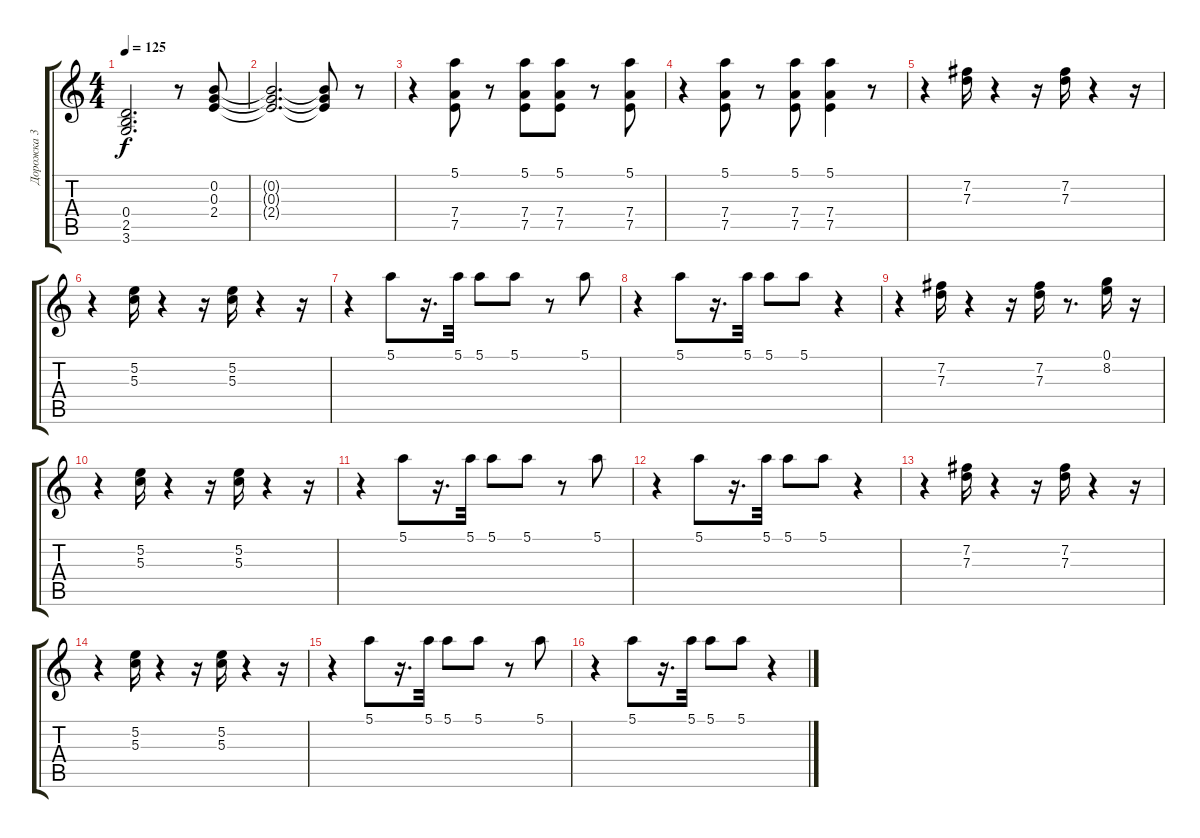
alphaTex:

\track ("Дорожка 3" "Дорожка 3") {instrument distortionguitar}
\staff {score tabs}
\tuning (E4 B3 G3 D3 A2 E2) {hide}
\ts (4 4)
\tempo 125
\clef g2
\ks c
(0.4 2.5 3.6).2{d dy f} r.8 (0.2 0.3 2.4).8 |
(0.2{t} 0.3{t} 2.4{t}).2{d} (0.2{t} 0.3{t} 2.4{t}).8 r.8 |
r.4 (5.1 7.4 7.5).8 r.8 (5.1 7.4 7.5).8 (5.1 7.4 7.5).8 r.8 (5.1 7.4 7.5).8 |
r.4 (5.1 7.4 7.5).8 r.8 (5.1 7.4 7.5).8 (5.1 7.4 7.5).4 r.8 |
r.4 (7.2 7.3).16 r.4 r.16 (7.2 7.3).16 r.4 r.16 |
r.4 (5.2 5.3).16 r.4 r.16 (5.2 5.3).16 r.4 r.16 |
r.4 5.1.8 r.16{d} 5.1.32 5.1.8 5.1.8 r.8 5.1.8 |
r.4 5.1.8 r.16{d} 5.1.32 5.1.8 5.1.8 r.4 |
r.4 (7.2 7.3).16 r.4 r.16 (7.2 7.3).16 r.8{d} (0.1 8.2).16 r.16 |
r.4 (5.2 5.3).16 r.4 r.16 (5.2 5.3).16 r.4 r.16 |
r.4 5.1.8 r.16{d} 5.1.32 5.1.8 5.1.8 r.8 5.1.8 |
r.4 5.1.8 r.16{d} 5.1.32 5.1.8 5.1.8 r.4 |
r.4 (7.2 7.3).16 r.4 r.16 (7.2 7.3).16 r.4 r.16 |
r.4 (5.2 5.3).16 r.4 r.16 (5.2 5.3).16 r.4 r.16 |
r.4 5.1.8 r.16{d} 5.1.32 5.1.8 5.1.8 r.8 5.1.8 |
r.4 5.1.8 r.16{d} 5.1.32 5.1.8 5.1.8 r.4
